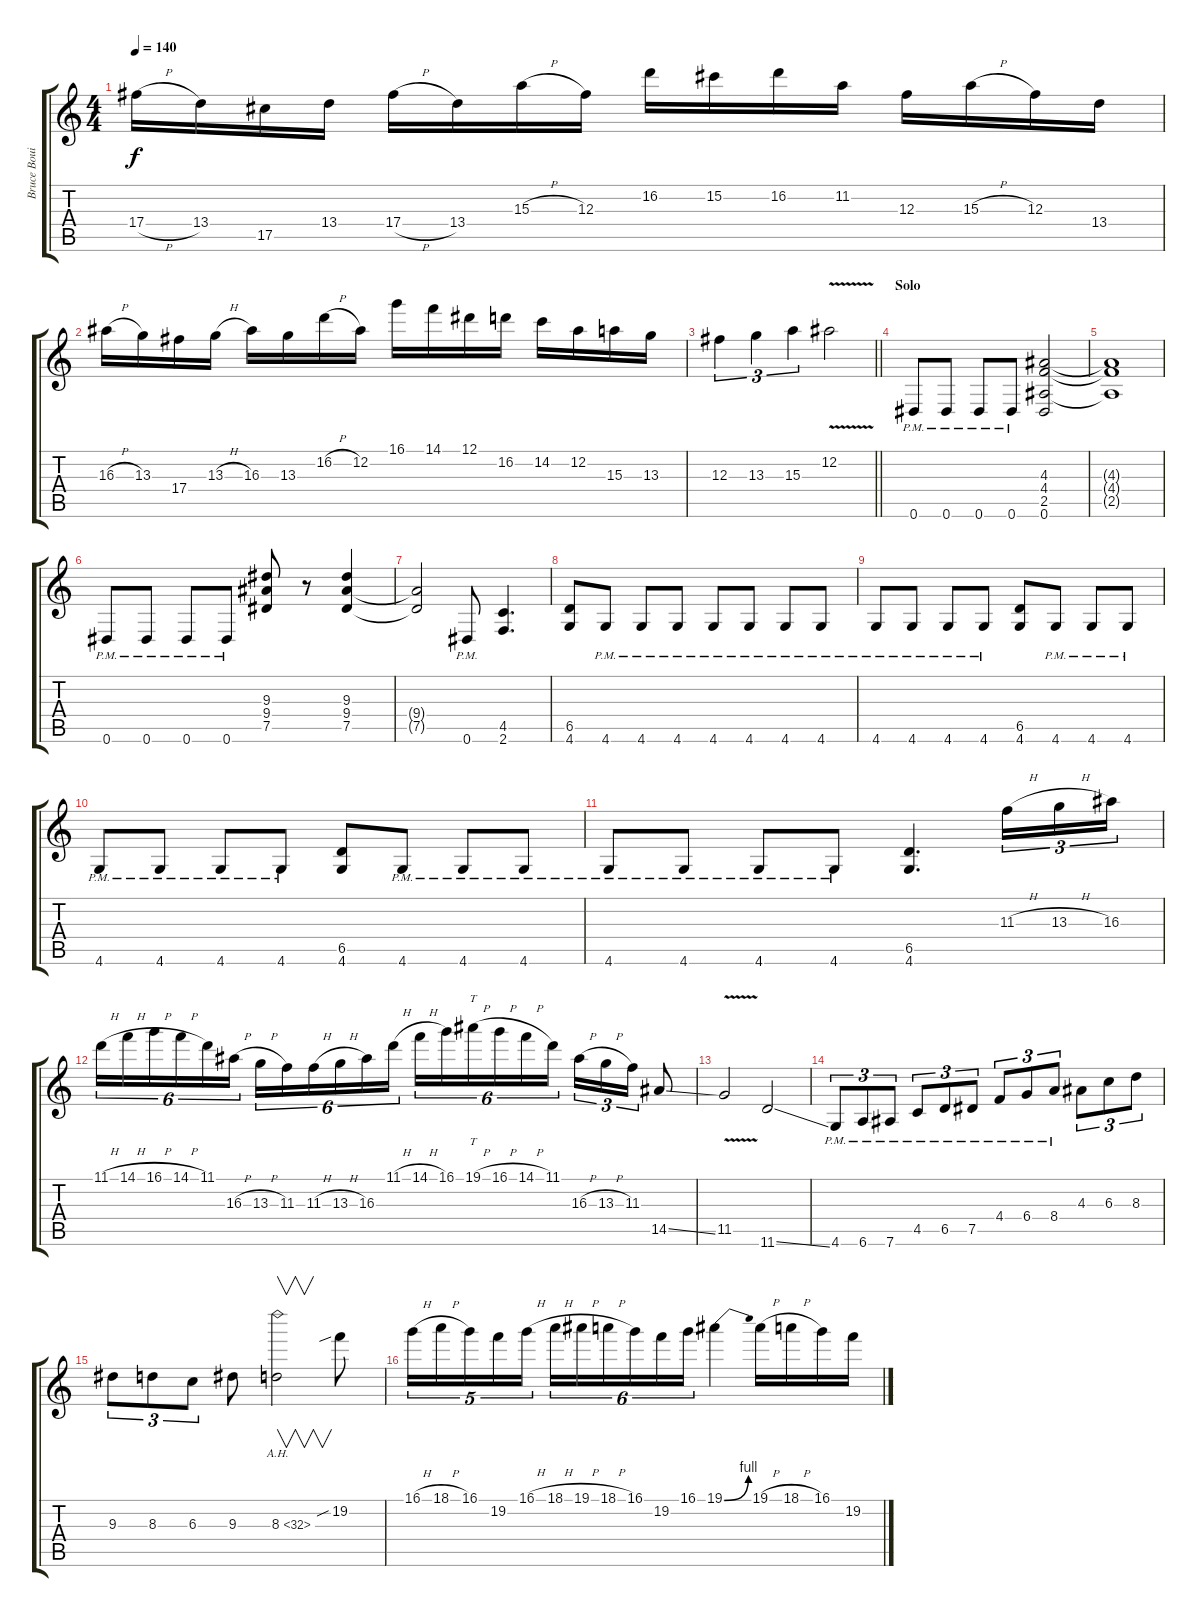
\track ("Bruce Bouillet" "Bruce Boui") {instrument distortionguitar}
\staff {score tabs}
\tuning (Eb4 Bb3 Gb3 Db3 Ab2 Eb2) {hide}
\ts (4 4)
\tempo 140
\clef g2
\ks c
17.4{h}.16{dy f} 13.4.16 17.5.16 13.4.16 17.4{h}.16 13.4.16 15.3{h}.16 12.3.16 16.2.16 15.2.16 16.2.16 11.2.16 12.3.16 15.3{h}.16 12.3.16 13.4.16 |
16.3{h}.16 13.3.16 17.4.16 13.3{h}.16 16.3.16 13.3.16 16.2{h}.16 12.2.16 16.1.16 14.1.16 12.1.16 16.2.16 14.2.16 12.2.16 15.3.16 13.3.16 |
\barLineRight lightlight
12.3.4{tu (3 2)} 13.3.4{tu (3 2)} 15.3.4{tu (3 2)} 12.2{v}.2 |
\section ("" "Solo")
0.6{pm}.8{instrument distortionguitar} 0.6{pm}.8 0.6{pm}.8 0.6{pm}.8 (4.3 4.4 2.5 0.6).2 |
(4.3{t} 4.4{t} 2.5{t}).1 |
0.6{pm}.8 0.6{pm}.8 0.6{pm}.8 0.6{pm}.8 (9.3 9.4 7.5).8 r.8 (9.3 9.4 7.5).4 |
(9.4{t} 7.5{t}).2 0.6{pm}.8 (4.5 2.6).4{d} |
(6.5 4.6).8 4.6{pm}.8 4.6{pm}.8 4.6{pm}.8 4.6{pm}.8 4.6{pm}.8 4.6{pm}.8 4.6{pm}.8 |
4.6{pm}.8 4.6{pm}.8 4.6{pm}.8 4.6{pm}.8 (6.5 4.6).8 4.6{pm}.8 4.6{pm}.8 4.6{pm}.8 |
4.6{pm}.8 4.6{pm}.8 4.6{pm}.8 4.6{pm}.8 (6.5 4.6).8 4.6{pm}.8 4.6{pm}.8 4.6{pm}.8 |
4.6{pm}.8 4.6{pm}.8 4.6{pm}.8 4.6{pm}.8 (6.5 4.6).4{d} 11.3{h}.16{tu (3 2)} 13.3{h}.16{tu (3 2)} 16.3.16{tu (3 2)} |
11.1{h}.16{tu (6 4)} 14.1{h}.16{tu (6 4)} 16.1{h}.16{tu (6 4)} 14.1{h}.16{tu (6 4)} 11.1.16{tu (6 4)} 16.3{h}.16{tu (6 4)} 13.3{h}.16{tu (6 4)} 11.3.16{tu (6 4)} 11.3{h}.16{tu (6 4)} 13.3{h}.16{tu (6 4)} 16.3.16{tu (6 4)} 11.1{h}.16{tu (6 4)} 14.1{h}.16{tu (6 4)} 16.1.16{tu (6 4)} 19.1{h}.16{tt tu (6 4)} 16.1{h}.16{tu (6 4)} 14.1{h}.16{tu (6 4)} 11.1.16{tu (6 4)} 16.3{h}.16{tu (3 2)} 13.3{h}.16{tu (3 2)} 11.3.16{tu (3 2)} 14.5{ss}.8 |
11.5{v}.2 11.6{ss}.2 |
4.6{pm}.8{tu (3 2)} 6.6{pm}.8{tu (3 2)} 7.6{pm}.8{tu (3 2)} 4.5{pm}.8{tu (3 2)} 6.5{pm}.8{tu (3 2)} 7.5{pm}.8{tu (3 2)} 4.4{pm}.8{tu (3 2)} 6.4{pm}.8{tu (3 2)} 8.4{pm}.8{tu (3 2)} 4.3.8{tu (3 2)} 6.3.8{tu (3 2)} 8.3.8{tu (3 2)} |
9.3.8{tu (3 2)} 8.3.8{tu (3 2)} 6.3.8{tu (3 2)} 9.3.8 8.3{ah 24}.2{v} 19.2{sib}.8 |
16.1{h}.16{tu (5 4)} 18.1{h}.16{tu (5 4)} 16.1.16{tu (5 4)} 19.2.16{tu (5 4)} 16.1{h}.16{tu (5 4)} 18.1{h}.16{tu (6 4)} 19.1{h}.16{tu (6 4)} 18.1{h}.16{tu (6 4)} 16.1.16{tu (6 4)} 19.2.16{tu (6 4)} 16.1.16{tu (6 4)} 19.1{be (bend 0 0 60 4)}.4 19.1{h}.16 18.1{h}.16 16.1.16 19.2.16
